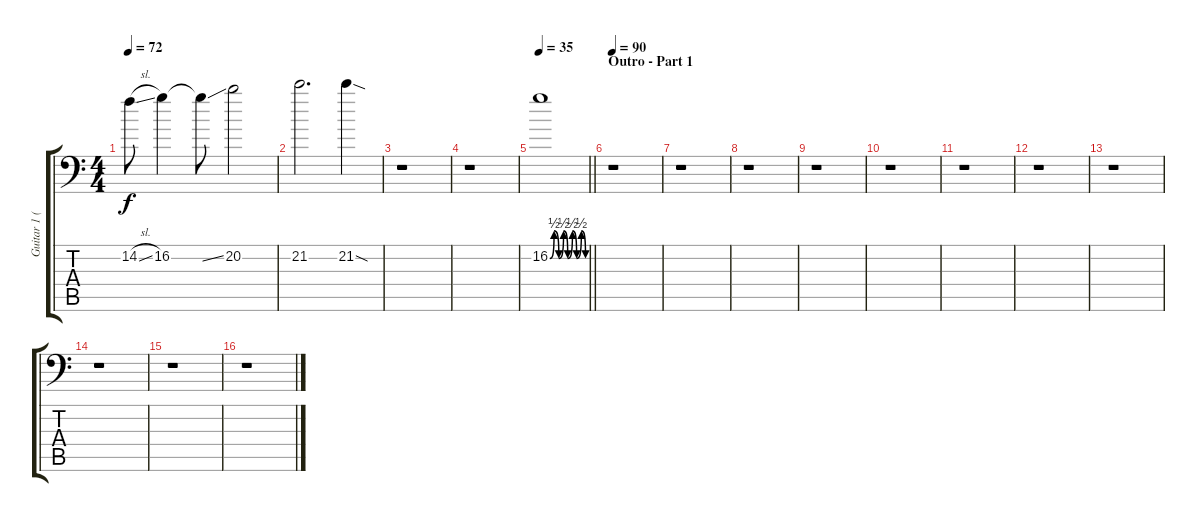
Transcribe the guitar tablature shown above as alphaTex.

\track ("Guitar 1 (Distortion)" "Guitar 1 (") {instrument overdrivenguitar}
\staff {score tabs}
\tuning (Ab3 Eb3 B2 Gb2 Db2 Ab1) {hide}
\ts (4 4)
\tempo 72
\clef f4
\ks c
14.2{sl}.8{dy f} 16.2.4 16.2{ss t}.8 20.2.2 |
21.2.2{d} 21.2{sod}.4 |
r.1 |
r.1 |
\tempo 35
\barLineRight lightlight
16.2{be (custom 0 0 7 2 15 0 23 2 30 0 38 2 45 0 53 2 60 0)}.1 |
\section ("" "Outro - Part 1")
\tempo 90
r.1 |
r.1 |
r.1 |
r.1 |
r.1 |
r.1 |
r.1 |
r.1 |
r.1 |
r.1 |
r.1
